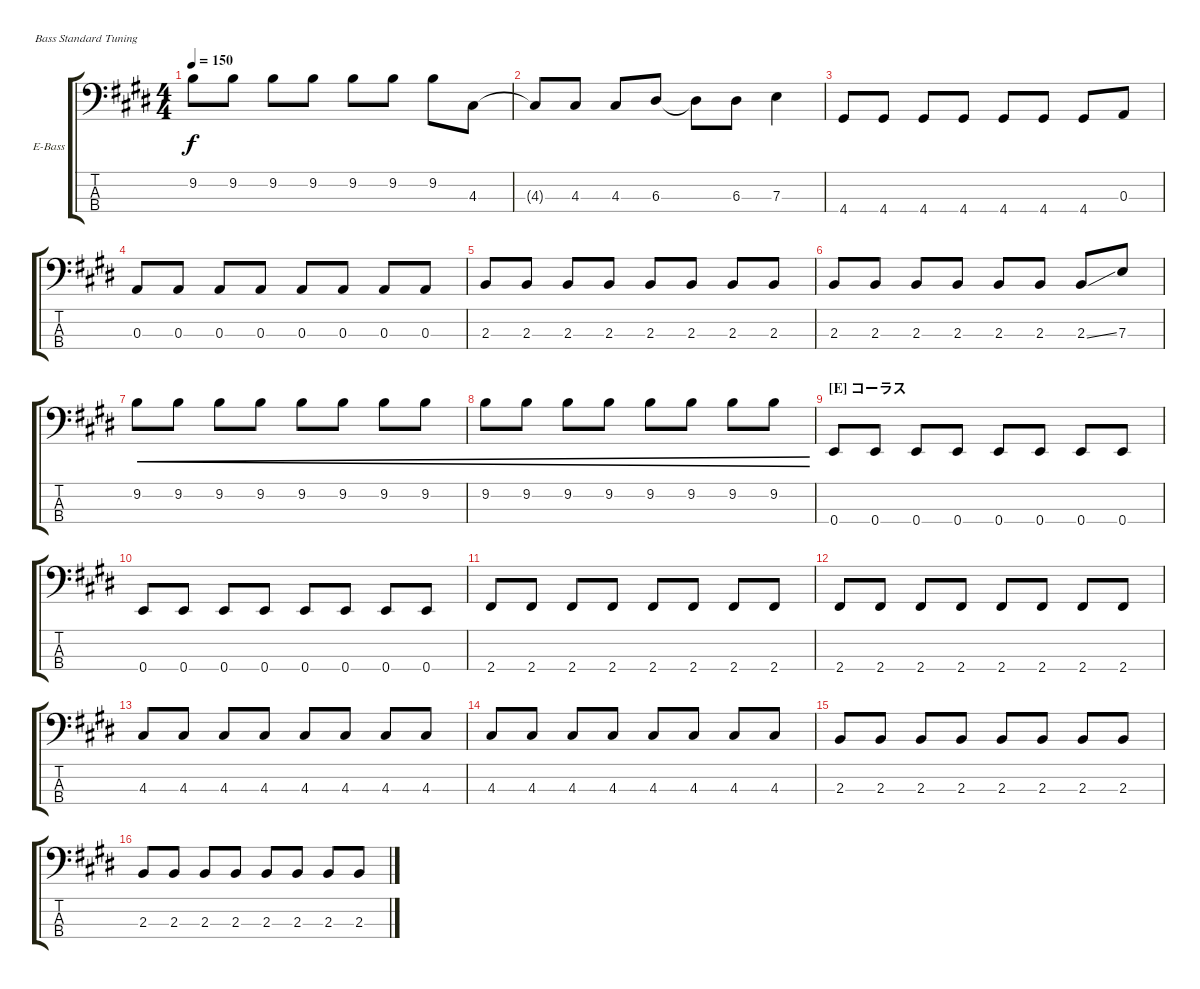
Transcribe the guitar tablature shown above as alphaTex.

\bracketExtendMode groupsimilarinstruments
\firstSystemTrackNameOrientation horizontal
\otherSystemsTrackNameOrientation horizontal
\track ("Satoma" "E-Bass") {instrument electricbassfinger}
\staff {score tabs}
\tuning (G2 D2 A1 E1)
\ts (4 4)
\tempo 150
\clef f4
\ks e
9.2.8{dy f} 9.2.8 9.2.8 9.2.8 9.2.8 9.2.8 9.2.8 4.3.8 |
4.3{t}.8 4.3.8 4.3.8 6.3.8 6.3{t}.8 6.3.8 7.3.4 |
4.4.8 4.4.8 4.4.8 4.4.8 4.4.8 4.4.8 4.4.8 0.3.8 |
0.3.8 0.3.8 0.3.8 0.3.8 0.3.8 0.3.8 0.3.8 0.3.8 |
2.3.8 2.3.8 2.3.8 2.3.8 2.3.8 2.3.8 2.3.8 2.3.8 |
2.3.8 2.3.8 2.3.8 2.3.8 2.3.8 2.3.8 2.3{ss}.8 7.3.8 |
9.2.8{cre} 9.2.8{cre} 9.2.8{cre} 9.2.8{cre} 9.2.8{cre} 9.2.8{cre} 9.2.8{cre} 9.2.8{cre} |
9.2.8{cre} 9.2.8{cre} 9.2.8{cre} 9.2.8{cre} 9.2.8{cre} 9.2.8{cre} 9.2.8{cre} 9.2.8{cre} |
\section ("E" "コーラス")
0.4.8 0.4.8 0.4.8 0.4.8 0.4.8 0.4.8 0.4.8 0.4.8 |
0.4.8 0.4.8 0.4.8 0.4.8 0.4.8 0.4.8 0.4.8 0.4.8 |
2.4.8 2.4.8 2.4.8 2.4.8 2.4.8 2.4.8 2.4.8 2.4.8 |
2.4.8 2.4.8 2.4.8 2.4.8 2.4.8 2.4.8 2.4.8 2.4.8 |
4.3.8 4.3.8 4.3.8 4.3.8 4.3.8 4.3.8 4.3.8 4.3.8 |
4.3.8 4.3.8 4.3.8 4.3.8 4.3.8 4.3.8 4.3.8 4.3.8 |
2.3.8 2.3.8 2.3.8 2.3.8 2.3.8 2.3.8 2.3.8 2.3.8 |
2.3.8 2.3.8 2.3.8 2.3.8 2.3.8 2.3.8 2.3.8 2.3.8
